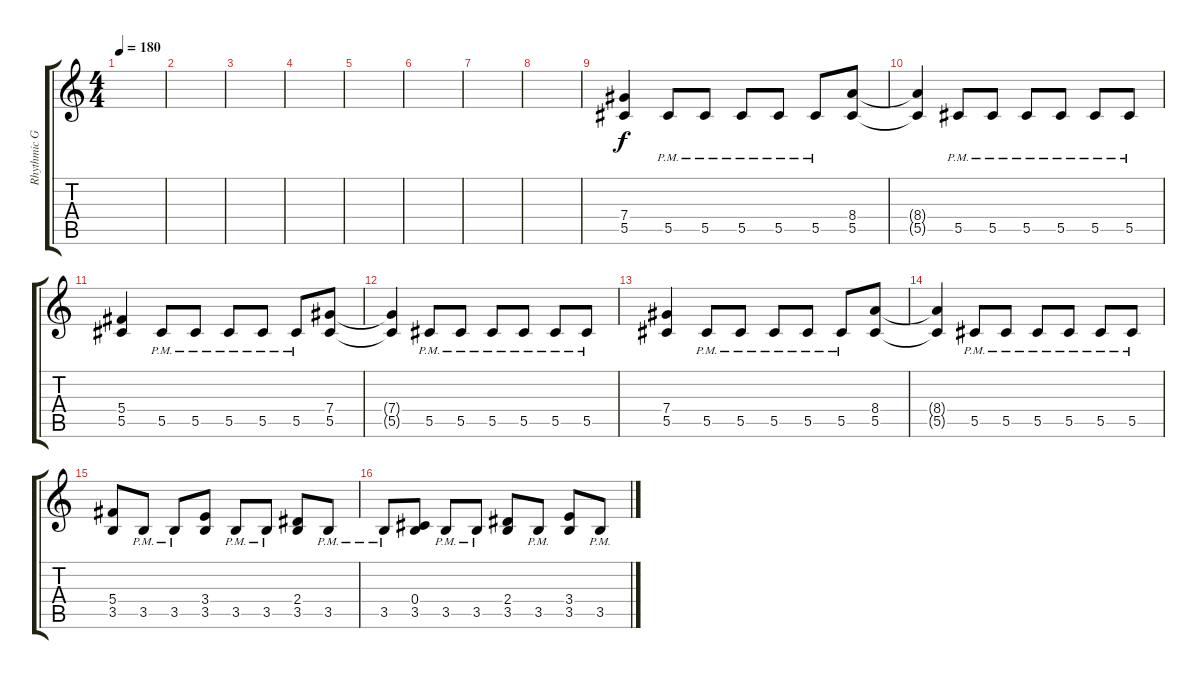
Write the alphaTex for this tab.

\track ("Rhythmic Guitar" "Rhythmic G") {instrument distortionguitar}
\staff {score tabs}
\tuning (Eb4 Bb3 Gb3 Db3 Ab2 Db2) {hide}
\ts (4 4)
\tempo 180
\clef g2
\ks c
|
|
|
|
|
|
|
|
(7.4 5.5).4{instrument overdrivenguitar} 5.5{pm}.8 5.5{pm}.8 5.5{pm}.8 5.5{pm}.8 5.5{pm}.8 (8.4 5.5).8 |
(8.4{t} 5.5{t}).4 5.5{pm}.8 5.5{pm}.8 5.5{pm}.8 5.5{pm}.8 5.5{pm}.8 5.5{pm}.8 |
(5.4 5.5).4 5.5{pm}.8 5.5{pm}.8 5.5{pm}.8 5.5{pm}.8 5.5{pm}.8 (7.4 5.5).8 |
(7.4{t} 5.5{t}).4 5.5{pm}.8 5.5{pm}.8 5.5{pm}.8 5.5{pm}.8 5.5{pm}.8 5.5{pm}.8 |
(7.4 5.5).4 5.5{pm}.8 5.5{pm}.8 5.5{pm}.8 5.5{pm}.8 5.5{pm}.8 (8.4 5.5).8 |
(8.4{t} 5.5{t}).4 5.5{pm}.8 5.5{pm}.8 5.5{pm}.8 5.5{pm}.8 5.5{pm}.8 5.5{pm}.8 |
(5.4 3.5).8 3.5{pm}.8 3.5{pm}.8 (3.4 3.5).8 3.5{pm}.8 3.5{pm}.8 (2.4 3.5).8 3.5{pm}.8 |
3.5{pm}.8 (0.4 3.5).8 3.5{pm}.8 3.5{pm}.8 (2.4 3.5).8 3.5{pm}.8 (3.4 3.5).8 3.5{pm}.8
